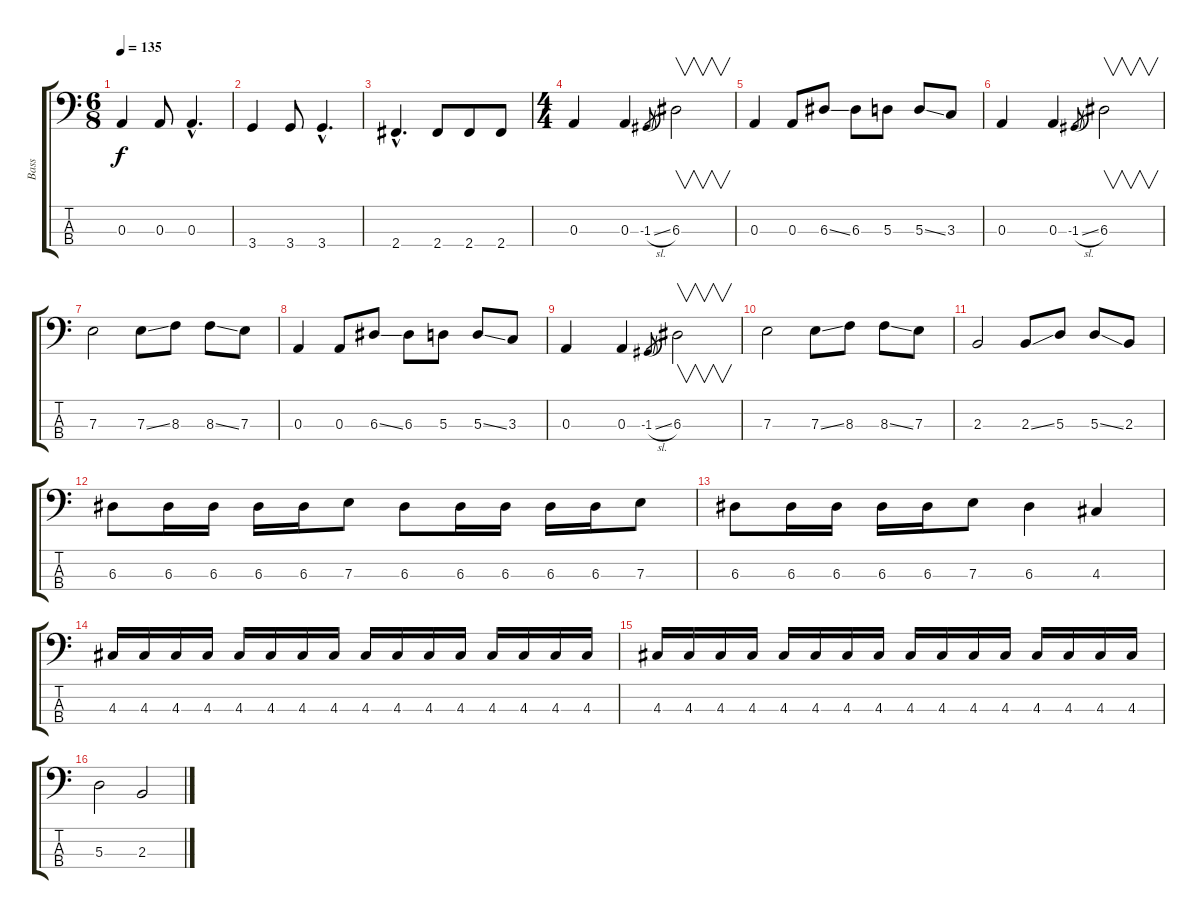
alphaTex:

\track ("Bass" "Bass") {instrument electricbassfinger}
\staff {score tabs}
\tuning (G2 D2 A1 E1) {hide}
\ts (6 8)
\tempo 135
\clef f4
\ks c
0.3.4{dy f} 0.3.8 0.3{hac}.4{d} |
3.4.4 3.4.8 3.4{hac}.4{d} |
2.4{hac}.4{d} 2.4.8 2.4.8 2.4.8 |
\ts (4 4)
0.3.4 0.3.4 -1.3{sl}.8{gr} 6.3.2{v} |
0.3.4 0.3.8 6.3{ss}.8 6.3.8 5.3.8 5.3{ss}.8 3.3.8 |
0.3.4 0.3.4 -1.3{sl}.8{gr} 6.3.2{v} |
7.3.2 7.3{ss}.8 8.3.8 8.3{ss}.8 7.3.8 |
0.3.4 0.3.8 6.3{ss}.8 6.3.8 5.3.8 5.3{ss}.8 3.3.8 |
0.3.4 0.3.4 -1.3{sl}.8{gr} 6.3.2{v} |
7.3.2 7.3{ss}.8 8.3.8 8.3{ss}.8 7.3.8 |
2.3.2 2.3{ss}.8 5.3.8 5.3{ss}.8 2.3.8 |
6.3.8 6.3.16 6.3.16 6.3.16 6.3.16 7.3.8 6.3.8 6.3.16 6.3.16 6.3.16 6.3.16 7.3.8 |
6.3.8 6.3.16 6.3.16 6.3.16 6.3.16 7.3.8 6.3.4 4.3.4 |
4.3.16 4.3.16 4.3.16 4.3.16 4.3.16 4.3.16 4.3.16 4.3.16 4.3.16 4.3.16 4.3.16 4.3.16 4.3.16 4.3.16 4.3.16 4.3.16 |
4.3.16 4.3.16 4.3.16 4.3.16 4.3.16 4.3.16 4.3.16 4.3.16 4.3.16 4.3.16 4.3.16 4.3.16 4.3.16 4.3.16 4.3.16 4.3.16 |
5.3.2 2.3.2
